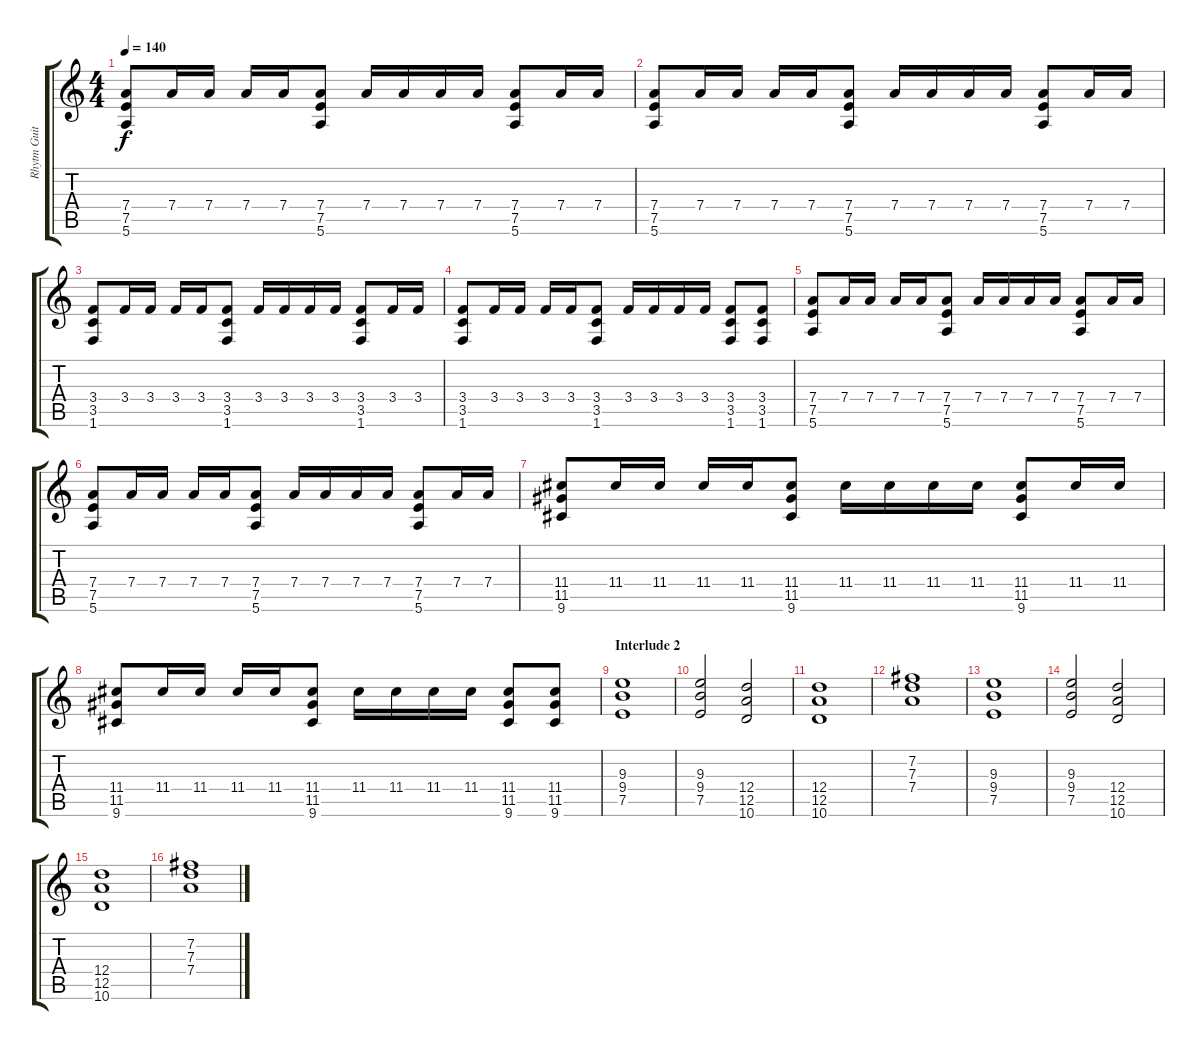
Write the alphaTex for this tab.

\track ("Rhytm Guitar" "Rhytm Guit") {instrument distortionguitar}
\staff {score tabs}
\tuning (E4 B3 G3 D3 A2 E2) {hide}
\ts (4 4)
\tempo 140
\clef g2
\ks c
(7.4 7.5 5.6).8{dy f} 7.4.16 7.4.16 7.4.16 7.4.16 (7.4 7.5 5.6).8 7.4.16 7.4.16 7.4.16 7.4.16 (7.4 7.5 5.6).8 7.4.16 7.4.16 |
(7.4 7.5 5.6).8 7.4.16 7.4.16 7.4.16 7.4.16 (7.4 7.5 5.6).8 7.4.16 7.4.16 7.4.16 7.4.16 (7.4 7.5 5.6).8 7.4.16 7.4.16 |
(3.4 3.5 1.6).8 3.4.16 3.4.16 3.4.16 3.4.16 (3.4 3.5 1.6).8 3.4.16 3.4.16 3.4.16 3.4.16 (3.4 3.5 1.6).8 3.4.16 3.4.16 |
(3.4 3.5 1.6).8 3.4.16 3.4.16 3.4.16 3.4.16 (3.4 3.5 1.6).8 3.4.16 3.4.16 3.4.16 3.4.16 (3.4 3.5 1.6).8 (3.4 3.5 1.6).8 |
(7.4 7.5 5.6).8 7.4.16 7.4.16 7.4.16 7.4.16 (7.4 7.5 5.6).8 7.4.16 7.4.16 7.4.16 7.4.16 (7.4 7.5 5.6).8 7.4.16 7.4.16 |
(7.4 7.5 5.6).8 7.4.16 7.4.16 7.4.16 7.4.16 (7.4 7.5 5.6).8 7.4.16 7.4.16 7.4.16 7.4.16 (7.4 7.5 5.6).8 7.4.16 7.4.16 |
(11.4 11.5 9.6).8 11.4.16 11.4.16 11.4.16 11.4.16 (11.4 11.5 9.6).8 11.4.16 11.4.16 11.4.16 11.4.16 (11.4 11.5 9.6).8 11.4.16 11.4.16 |
(11.4 11.5 9.6).8 11.4.16 11.4.16 11.4.16 11.4.16 (11.4 11.5 9.6).8 11.4.16 11.4.16 11.4.16 11.4.16 (11.4 11.5 9.6).8 (11.4 11.5 9.6).8 |
\section ("" "Interlude 2")
(9.3 9.4 7.5).1 |
(9.3 9.4 7.5).2 (12.4 12.5 10.6).2 |
(12.4 12.5 10.6).1 |
(7.2 7.3 7.4).1 |
(9.3 9.4 7.5).1 |
(9.3 9.4 7.5).2 (12.4 12.5 10.6).2 |
(12.4 12.5 10.6).1 |
(7.2 7.3 7.4).1
